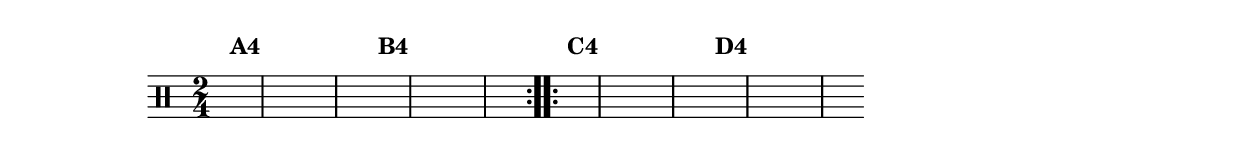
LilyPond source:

%-*- coding: utf-8 -*-

\version "2.14.2"

                                %\header {title = "variacoes sobre cravo branco na janela - variacao 4"}

\drums {

  \override Staff.TimeSignature #'style = #'()
  \time 2/4 
  \partial 4*1

  \context DrumVoice = "1" { }
  \context DrumVoice = "2" {  }

  <<
    {
      \hideNotes
      \repeat volta 2 {
        sn4^\markup {\bold  {A4}} 
        sn2
        sn4

        sn4^\markup{\bold {B4}}
        sn4 sn 
        sn 



        
      }

      \repeat volta 2 {
        sn4^\markup{\bold {C4}}
        sn2
        sn4
        
        sn4^\markup{\bold {D4}}
        sn4 sn 
        sn 
      }
    }


    \\

    {
      \hideNotes

      bd4
      bd
      bd 
      bd
      bd

      bd2
      bd4


      bd4
      bd
      bd 
      bd
      bd

      bd2
      bd4


    }

  >>

  \bar ":|"

}

